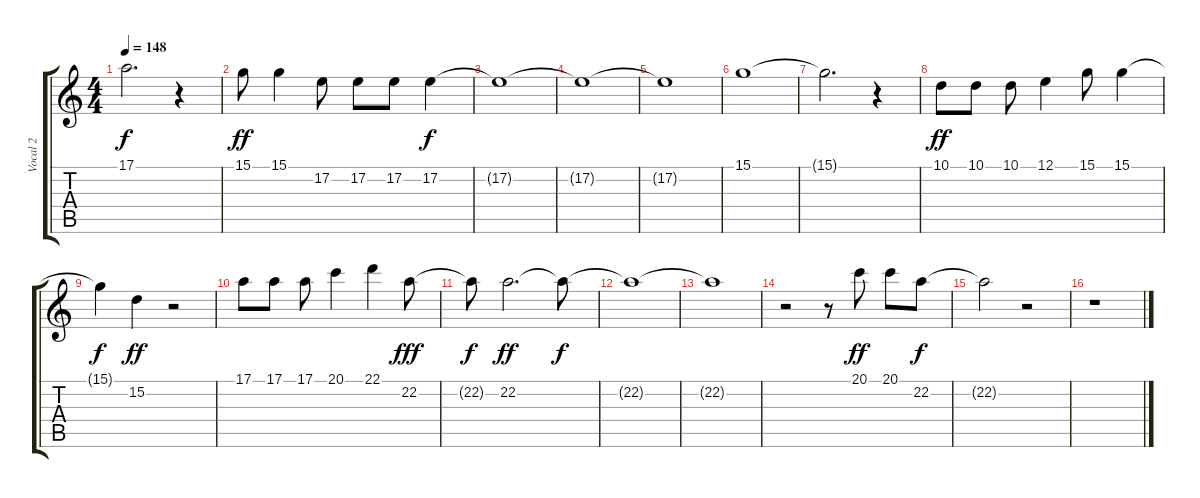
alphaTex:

\track ("Vocal 2" "Vocal 2") {instrument piccolo}
\staff {score tabs}
\tuning (E4 B3 G3 D3 A2 E2) {hide}
\ts (4 4)
\tempo 148
\clef g2
\ks c
17.1{t}.2{d dy f} r.4 |
15.1.8{dy ff} 15.1.4 17.2.8 17.2.8 17.2.8 17.2.4{dy f} |
17.2{t}.1 |
17.2{t}.1 |
17.2{t}.1 |
15.1.1 |
15.1{t}.2{d} r.4 |
10.1.8{dy ff} 10.1.8 10.1.8 12.1.4 15.1.8 15.1.4 |
15.1{t}.4{dy f} 15.2.4{dy ff} r.2 |
17.1.8 17.1.8 17.1.8 20.1.4 22.1.4 22.2.8{dy fff} |
22.2{t}.8{dy f} 22.2.2{d dy ff} 22.2{t}.8{dy f} |
22.2{t}.1 |
22.2{t}.1 |
r.2 r.8 20.1.8{dy ff} 20.1.8 22.2.8{dy f} |
22.2{t}.2 r.2 |
r.1
